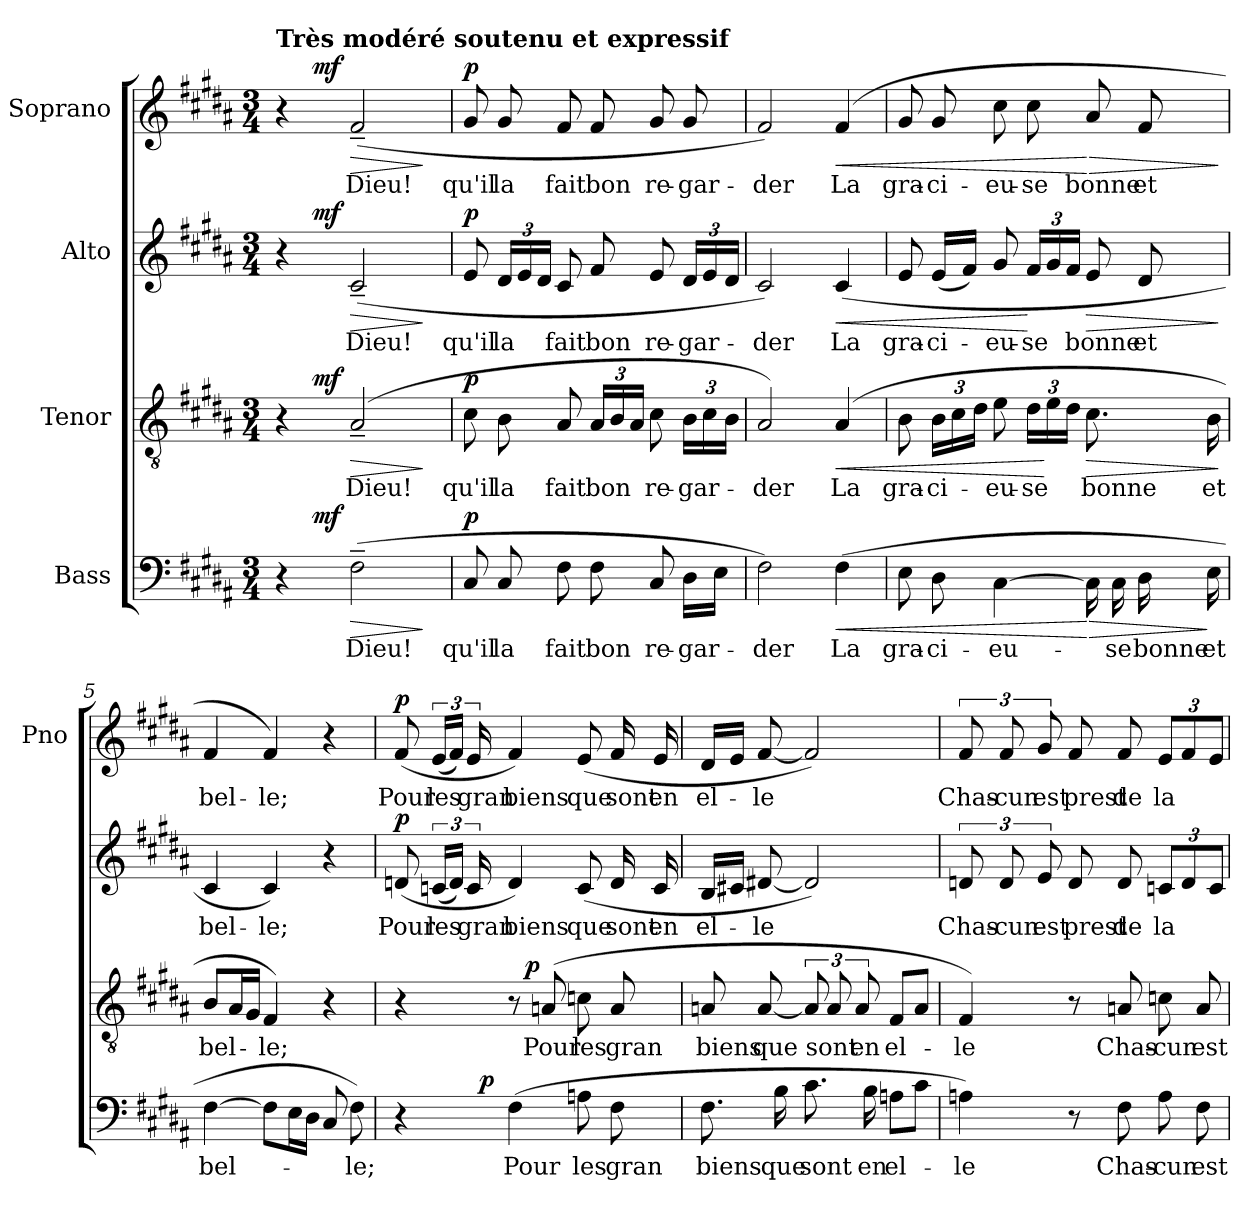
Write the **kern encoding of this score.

**kern	**text	**dynam	**kern	**text	**dynam	**kern	**text	**dynam	**kern	**text	**dynam
*part4	*part4	*part4	*part3	*part3	*part3	*part2	*part2	*part2	*part1	*part1	*part1
*staff4	*staff4	*staff4	*staff3	*staff3	*staff3	*staff2	*staff2	*staff2	*staff1	*staff1	*staff1
*I"Bass	*	*	*I"Tenor	*	*	*I"Alto	*	*	*I"Soprano	*	*
*	*	*	*	*	*	*	*	*	*I'Pno	*	*
*clefF4	*	*	*clefGv2	*	*	*clefG2	*	*	*clefG2	*	*
*k[f#c#g#d#a#]	*	*	*k[f#c#g#d#a#]	*	*	*k[f#c#g#d#a#]	*	*	*k[f#c#g#d#a#]	*	*
*B:	*	*	*B:	*	*	*B:	*	*	*B:	*	*
*M3/4	*	*	*M3/4	*	*	*M3/4	*	*	*M3/4	*	*
=1	=1	=1	=1	=1	=1	=1	=1	=1	=1	=1	=1
*^	*	*	*^	*	*	*^	*	*	*^	*	*
!	!	!	!	!	!	!	!	!	!	!	!	!LO:TX:a:B:t=Très modéré soutenu et expressif	!	!	!
4r	12ryy	.	.	4r	12ryy	.	.	4r	12ryy	.	.	4r	12ryy	.	.
.	48ryy	.	.	.	48ryy	.	.	.	48ryy	.	.	.	48ryy	.	.
!	!	!	!LO:DY:a	!	!	!	!LO:DY:a	!	!	!	!LO:DY:a	!	!	!	!LO:DY:a
.	3ryy	.	mf	.	3ryy	.	mf	.	3ryy	.	mf	.	3ryy	.	mf
!	!	!	!LO:HP:b	!	!	!	!LO:HP:b	!	!	!	!LO:HP:b	!	!	!	!LO:HP:b
(2F#~>\	.	Dieu!	>	(2A#~>/	.	Dieu!	>	(2c#~>/	.	Dieu!	>	(2f#~>/	.	Dieu!	>
.	6...ryy	.	.	.	6...ryy	.	.	.	6...ryy	.	.	.	6...ryy	.	.
.	.	.	]	.	.	.	]	.	.	.	]	.	.	.	]
=2	=2	=2	=2	=2	=2	=2	=2	=2	=2	=2	=2	=2	=2	=2	=2
!	!	!	!LO:DY:a	!	!	!	!LO:DY:a	!	!	!	!LO:DY:a	!	!	!	!LO:DY:a
*v	*v	*	*	*	*	*	*	*v	*v	*	*	*v	*v	*	*
*	*	*	*v	*v	*	*	*	*	*	*	*	*
8C#/	qu'il	p	8c#\	qu'il	p	8e/	qu'il	p	8g#/	qu'il	p
8C#/	la	.	8B\	la	.	24d#/LL	la	.	8g#/	la	.
.	.	.	.	.	.	24e/	.	.	.	.	.
.	.	.	.	.	.	24d#/JJ	.	.	.	.	.
8F#\	fait	.	8A#/	fait	.	8c#/	fait	.	8f#/	fait	.
8F#\	bon	.	24A#/LL	bon	.	8f#/	bon	.	8f#/	bon	.
.	.	.	24B/	.	.	.	.	.	.	.	.
.	.	.	24A#/JJ	.	.	.	.	.	.	.	.
8C#/	-re-	.	8c#\	re-	.	8e/	re-	.	8g#/	re-	.
16D#\LL	-gar-	.	24B\LL	-gar-	.	24d#/LL	-gar-	.	8g#/	-gar-	.
.	.	.	24c#\	.	.	24e/	.	.	.	.	.
16E\JJ	.	.	.	.	.	.	.	.	.	.	.
.	.	.	24B\JJ	.	.	24d#/JJ	.	.	.	.	.
=3	=3	=3	=3	=3	=3	=3	=3	=3	=3	=3	=3
2F#\)	der	.	2A#/)	-der	.	2c#/)	-der	.	2f#/)	-der	.
!	!	!LO:HP:b	!	!	!LO:HP:b	!	!	!LO:HP:b	!	!	!LO:HP:b
(4F#\	La	<	(4A#/	La	<	(4c#/	La	<	(4f#/	La	<
!!LO:LB:g=z
=4	=4	=4	=4	=4	=4	=4	=4	=4	=4	=4	=4
8E\	gra-	.	8B\	gra-	.	8e/	gra-	.	8g#/	gra-	.
8D#\	-ci-	.	24B\LL	-ci-	.	(16e/LL	-ci-	.	8g#/	-ci-	.
.	.	.	24c#\	.	.	.	.	.	.	.	.
.	.	.	.	.	.	16f#/JJ)	.	.	.	.	.
.	.	.	24d#\JJ	.	.	.	.	.	.	.	.
[>4C#\	-eu-	.	8e\	-eu-	.	8g#/	-eu-	.	8cc#\	-eu-	.
.	.	.	24d#\LL	-se	.	24f#/LL	-se	[	8cc#\	-se	.
.	.	.	24e\	.	[	24g#/	.	.	.	.	.
.	.	.	24d#\JJ	.	.	24f#/JJ	.	.	.	.	.
!	!	!LO:HP:n=1:b	!	!	!LO:HP:b	!	!	!LO:HP:b	!	!	!LO:HP:n=1:b
16C#\]	.	[ >	8.c#\	bonne	>	8e/	bonne	>	8a#/	bonne	[ >
16C#\	-se	.	.	.	.	.	.	.	.	.	.
16D#\	bonne	.	.	.	.	8d#/	et	.	8f#/	et	.
16E\	et	]	16B\	et	.	.	.	.	.	.	.
.	.	.	.	.	]	.	.	]	.	.	]
=5	=5	=5	=5	=5	=5	=5	=5	=5	=5	=5	=5
[4F#\	bel-	.	8B/L	bel-	.	4c#/	bel-	.	4f#/	bel-	.
.	.	.	16A#/L	.	.	.	.	.	.	.	.
.	.	.	16G#/JJ	.	.	.	.	.	.	.	.
8F#\L]	.	.	4F#/)	-le;	.	4c#/)	-le;	.	4f#/)	-le;	.
16E\L	.	.	.	.	.	.	.	.	.	.	.
16D#\JJ	.	.	.	.	.	.	.	.	.	.	.
8C#/	.	.	4r	.	.	4r	.	.	4r	.	.
8F#\)	-le;	.	.	.	.	.	.	.	.	.	.
=6	=6	=6	=6	=6	=6	=6	=6	=6	=6	=6	=6
!	!	!	!	!	!	!	!	!LO:DY:a	!	!	!LO:DY:a
*^	*	*	*^	*	*	*	*	*	*	*	*
4r	6ryy	.	.	4r	4ryy	.	.	(8dn/	Pour	p	(8f#/	Pour	p
.	.	.	.	.	.	.	.	(24cn/LL	les	.	(24e/LL	les	.
.	24.ryy	.	.	.	.	.	.	24d/JJ)	.	.	24f#/JJ)	.	.
.	.	.	.	.	.	.	.	24c/	gran	.	24e/	gran	.
!	!	!	!LO:DY:a	!	!	!	!	!	!	!	!	!	!
.	3ryy	.	p	.	.	.	.	.	.	.	.	.	.
(4F#\	.	Pour	.	8r	16ryy	.	.	4d/)	biens	.	4f#/)	biens	.
!	!	!	!	!	!	!	!LO:DY:a	!	!	!	!	!	!
.	.	.	.	.	4..ryy	.	p	.	.	.	.	.	.
.	.	.	.	(8An/	.	Pour	.	.	.	.	.	.	.
8An\	.	les	.	8cn\	.	les	.	(8c/	que	.	(8e/	que	.
.	6ryy	.	.	.	.	.	.	.	.	.	.	.	.
8F#\	.	gran	.	8A/	.	gran	.	16d/	sont	.	16f#/	sont	.
.	.	.	.	.	.	.	.	16c/	en	.	16e/	en	.
.	48ryy	.	.	.	.	.	.	.	.	.	.	.	.
*v	*v	*	*	*	*	*	*	*	*	*	*	*	*
*	*	*	*v	*v	*	*	*	*	*	*	*	*
!!LO:LB:g=z
=7	=7	=7	=7	=7	=7	=7	=7	=7	=7	=7	=7
8.F#\	biens	.	8An/	biens	.	16B/LL	el-	.	16d#/LL	el-	.
.	.	.	.	.	.	16c#X/JJ	.	.	16e/JJ	.	.
.	.	.	[8A/	que	.	[8d#X/	-le	.	[8f#/	-le	.
16B\	que	.	.	.	.	.	.	.	.	.	.
8.c#\	sont	.	12A/]	.	.	2d#/])	.	.	2f#/])	.	.
.	.	.	12A/	sont	.	.	.	.	.	.	.
.	.	.	12A/	en	.	.	.	.	.	.	.
16B\	en	.	.	.	.	.	.	.	.	.	.
8An\L	el-	.	8F#/L	el-	.	.	.	.	.	.	.
8c#\J	.	.	8A/J	.	.	.	.	.	.	.	.
=8	=8	=8	=8	=8	=8	=8	=8	=8	=8	=8	=8
4An\)	-le	.	4F#/)	-le	.	12dn/	Chas-	.	12f#/	Chas-	.
.	.	.	.	.	.	12d/	-cun	.	12f#/	-cun	.
.	.	.	.	.	.	12e/	est	.	12g#/	est	.
8r	.	.	8r	.	.	8d/	prest	.	8f#/	prest	.
8F#\	Chas-	.	8An/	Chas-	.	8d/	de	.	8f#/	de	.
8A\	-cun	.	8cn\	-cun	.	12cn/L	la	.	12e/L	la	.
.	.	.	.	.	.	12d/	.	.	12f#/	.	.
8F#\	est	.	8A/	est	.	.	.	.	.	.	.
.	.	.	.	.	.	12c/J	.	.	12e/J	.	.
=	=	=	=	=	=	=	=	=	=	=	=
*-	*-	*-	*-	*-	*-	*-	*-	*-	*-	*-	*-
